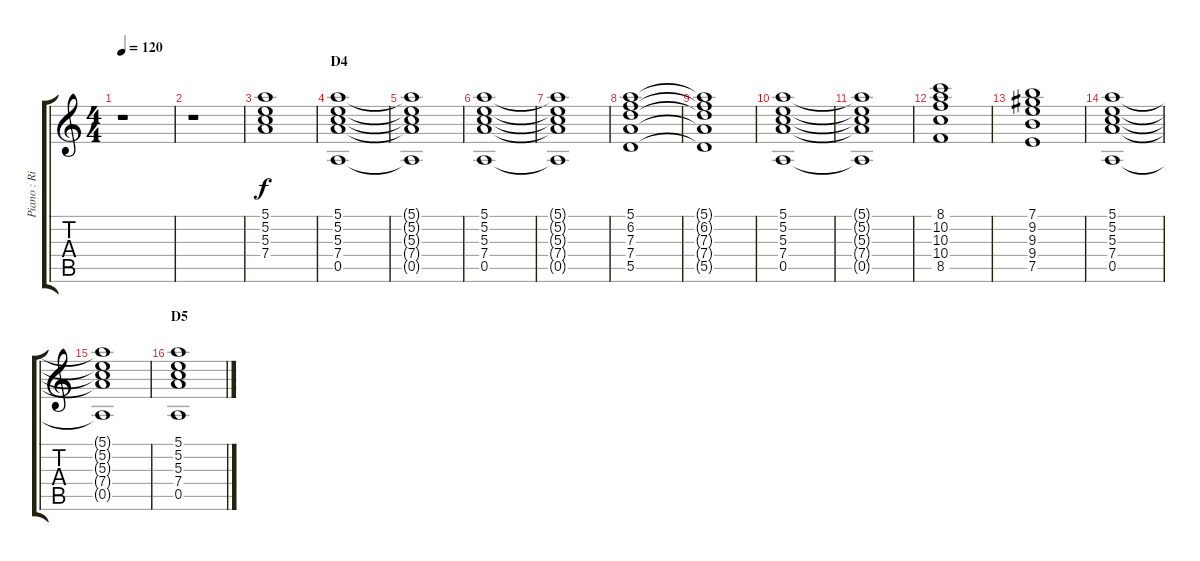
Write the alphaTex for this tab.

\track ("Piano : Right Hand" "Piano : Ri") {instrument rockorgan}
\staff {score tabs}
\tuning (E5 B4 G4 D4 A3 E3) {hide}
\ts (4 4)
\tempo 120
\clef g2
\ks c
r.1{dy f} |
r.1 |
(5.1 5.2 5.3 7.4).1 |
\section ("" "D4")
(5.1 5.2 5.3 7.4 0.5).1 |
(5.1{t} 5.2{t} 5.3{t} 7.4{t} 0.5{t}).1 |
(5.1 5.2 5.3 7.4 0.5).1 |
(5.1{t} 5.2{t} 5.3{t} 7.4{t} 0.5{t}).1 |
(5.1 6.2 7.3 7.4 5.5).1 |
(5.1{t} 6.2{t} 7.3{t} 7.4{t} 5.5{t}).1 |
(5.1 5.2 5.3 7.4 0.5).1 |
(5.1{t} 5.2{t} 5.3{t} 7.4{t} 0.5{t}).1 |
(8.1 10.2 10.3 10.4 8.5).1 |
(7.1 9.2 9.3 9.4 7.5).1 |
(5.1 5.2 5.3 7.4 0.5).1 |
(5.1{t} 5.2{t} 5.3{t} 7.4{t} 0.5{t}).1 |
\section ("" "D5")
(5.1 5.2 5.3 7.4 0.5).1
